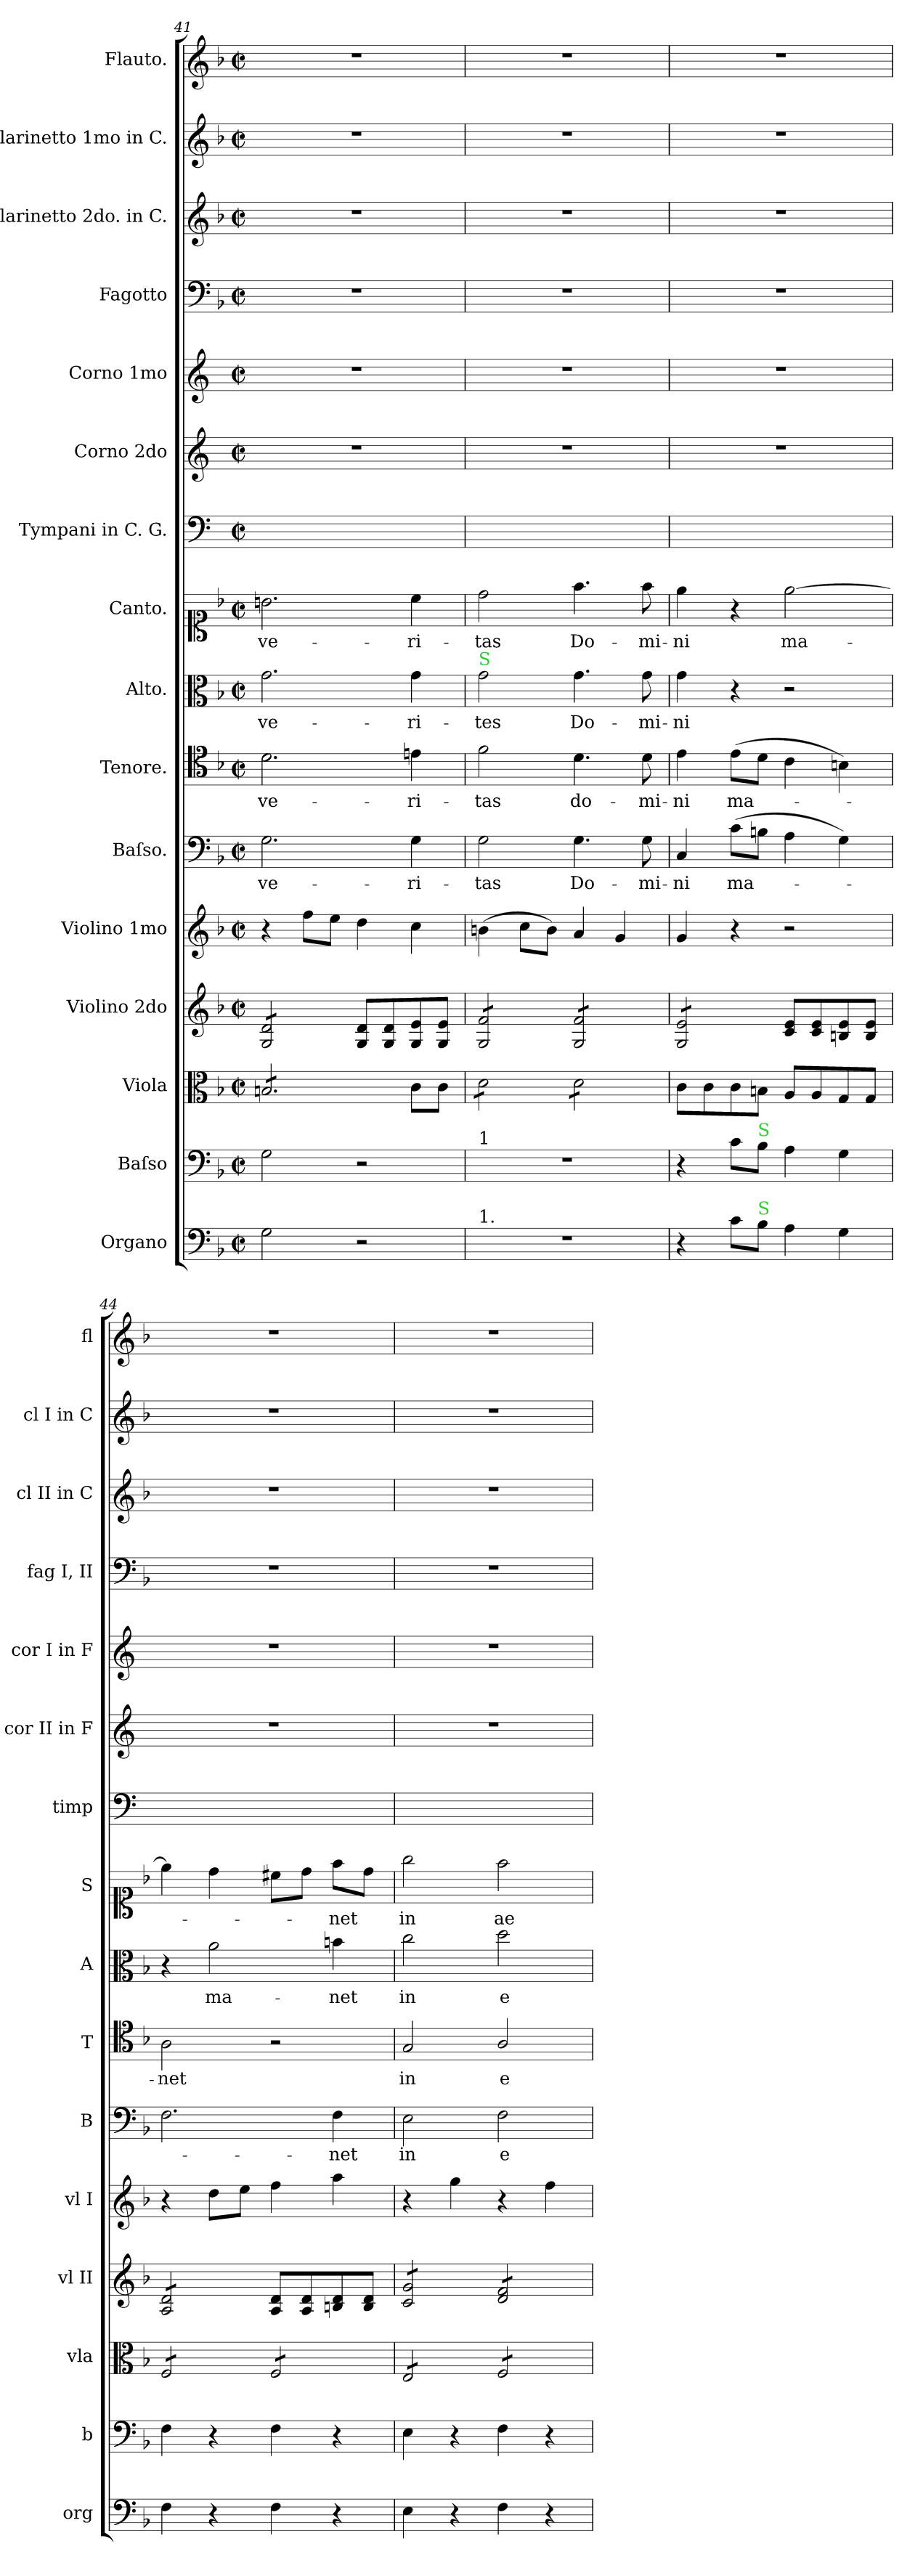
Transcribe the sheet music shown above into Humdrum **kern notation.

**kern	**kern	**kern	**kern	**kern	**kern	**text	**kern	**text	**kern	**text	**kern	**text	**kern	**kern	**kern	**kern	**kern	**kern	**kern
*part16	*part15	*part14	*part13	*part12	*part11	*part11	*part10	*part10	*part9	*part9	*part8	*part8	*part7	*part6	*part5	*part4	*part3	*part2	*part1
*staff16	*staff15	*staff14	*staff13	*staff12	*staff11	*staff11	*staff10	*staff10	*staff9	*staff9	*staff8	*staff8	*staff7	*staff6	*staff5	*staff4	*staff3	*staff2	*staff1
*I"Organo	*I"Baſso	*I"Viola	*I"Violino 2do	*I"Violino 1mo	*I"Baſso.	*	*I"Tenore.	*	*I"Alto.	*	*I"Canto.	*	*I"Tympani in C. G.	*I"Corno 2do	*I"Corno 1mo	*I"Fagotto	*I"Clarinetto 2do. in C.	*I"Clarinetto 1mo in C.	*I"Flauto.
*I'org	*I'b	*I'vla	*I'vl II	*I'vl I	*I'B	*	*I'T	*	*I'A	*	*I'S	*	*I'timp	*I'cor II in F	*I'cor I in F	*I'fag I, II	*I'cl II in C	*I'cl I in C	*I'fl
*clefF4	*clefF4	*clefC3	*clefG2	*clefG2	*clefF4	*	*clefC4	*	*clefC3	*	*clefC1	*	*clefF4	*clefG2	*clefG2	*clefF4	*clefG2	*clefG2	*clefG2
*	*	*	*	*	*	*	*	*	*	*	*	*	*	*ITrd4c7	*ITrd4c7	*	*	*	*
*k[b-]	*k[b-]	*k[b-]	*k[b-]	*k[b-]	*k[b-]	*	*k[b-]	*	*k[b-]	*	*k[b-]	*	*k[]	*k[b-]	*k[b-]	*k[b-]	*k[b-]	*k[b-]	*k[b-]
*F:	*F:	*F:	*F:	*F:	*F:	*	*F:	*	*F:	*	*F:	*	*	*	*	*F:	*F:	*F:	*F:
*M2/2	*M2/2	*M2/2	*M2/2	*M2/2	*M2/2	*	*M2/2	*	*M2/2	*	*M2/2	*	*M2/2	*M2/2	*M2/2	*M2/2	*M2/2	*M2/2	*M2/2
*met(c|)	*met(c|)	*met(c|)	*met(c|)	*met(c|)	*met(c|)	*	*met(c|)	*	*met(c|)	*	*met(c|)	*	*met(c|)	*met(c|)	*met(c|)	*met(c|)	*met(c|)	*met(c|)	*met(c|)
=41	=41	=41	=41	=41	=41	=41	=41	=41	=41	=41	=41	=41	=41	=41	=41	=41	=41	=41	=41
*	*	*tremolo	*	*	*	*	*	*	*	*	*	*	*	*	*	*	*	*	*
*	*	*	*tremolo	*	*	*	*	*	*	*	*	*	*	*	*	*	*	*	*
2G\	2G\	8Bn/L	8G/ 8d/L	4r	2.G\	ve-	2.d\	ve-	2.g\	ve-	2.bn\	ve-	1ryy	1r	1r	1r	1r	1r	1r
.	.	8Bn/	8G/ 8d/	.	.	.	.	.	.	.	.	.	.	.	.	.	.	.	.
.	.	8Bn/	8G/ 8d/	8ff\L	.	.	.	.	.	.	.	.	.	.	.	.	.	.	.
.	.	8Bn/	8G/ 8d/J	8ee\J	.	.	.	.	.	.	.	.	.	.	.	.	.	.	.
*	*	*	*Xtremolo	*	*	*	*	*	*	*	*	*	*	*	*	*	*	*	*
2r	2r	8Bn/	8G/ 8d/L	4dd\	.	.	.	.	.	.	.	.	.	.	.	.	.	.	.
.	.	8Bn/J	8G/ 8d/	.	.	.	.	.	.	.	.	.	.	.	.	.	.	.	.
*	*	*Xtremolo	*	*	*	*	*	*	*	*	*	*	*	*	*	*	*	*	*
.	.	8c\L	8G/ 8e/	4cc\	4G\	-ri-	4en\	-ri-	4g\	-ri-	4cc\	-ri-	.	.	.	.	.	.	.
.	.	8c\J	8G/ 8e/J	.	.	.	.	.	.	.	.	.	.	.	.	.	.	.	.
=42	=42	=42	=42	=42	=42	=42	=42	=42	=42	=42	=42	=42	=42	=42	=42	=42	=42	=42	=42
!	!	!	!	!	!	!	!	!	!LO:TX:a:color=limegreen:t=S	!	!	!	!	!	!	!	!	!	!
!	!LO:TX:a:t=1	!	!	!	!	!	!	!	!	!	!	!	!	!	!	!	!	!	!
!LO:TX:a:t=1.	!	!	!	!	!	!	!	!	!	!	!	!	!	!	!	!	!	!	!
*	*	*tremolo	*	*	*	*	*	*	*	*	*	*	*	*	*	*	*	*	*
*	*	*	*tremolo	*	*	*	*	*	*	*	*	*	*	*	*	*	*	*	*
1r	1r	8d\L	8G/ 8f/L	(4bn\	2G\	-tas	2f\	-tas	2g\	-tes	2dd\	-tas	1ryy	1r	1r	1r	1r	1r	1r
.	.	8d\	8G/ 8f/	.	.	.	.	.	.	.	.	.	.	.	.	.	.	.	.
.	.	8d\	8G/ 8f/	8cc\L	.	.	.	.	.	.	.	.	.	.	.	.	.	.	.
.	.	8d\J	8G/ 8f/J	8b\J)	.	.	.	.	.	.	.	.	.	.	.	.	.	.	.
.	.	8d\L	8G/ 8f/L	4a/	4.G\	Do-	4.d\	do-	4.g\	Do-	4.ff\	Do-	.	.	.	.	.	.	.
.	.	8d\	8G/ 8f/	.	.	.	.	.	.	.	.	.	.	.	.	.	.	.	.
.	.	8d\	8G/ 8f/	4g/	.	.	.	.	.	.	.	.	.	.	.	.	.	.	.
.	.	8d\J	8G/ 8f/J	.	8G\	-mi-	8d\	-mi-	8g\	-mi-	8ff\	-mi-	.	.	.	.	.	.	.
*	*	*Xtremolo	*	*	*	*	*	*	*	*	*	*	*	*	*	*	*	*	*
=43	=43	=43	=43	=43	=43	=43	=43	=43	=43	=43	=43	=43	=43	=43	=43	=43	=43	=43	=43
4r	4r	8c\L	8G/ 8e/L	4g/	4C/	-ni	4e\	-ni	4g\	-ni	4ee\	-ni	1ryy	1r	1r	1r	1r	1r	1r
.	.	8c\	8G/ 8e/	.	.	.	.	.	.	.	.	.	.	.	.	.	.	.	.
8c\L	8c\L	8c\	8G/ 8e/	4r	(8c\L	ma-	(8e\L	ma-	4r	.	4r	.	.	.	.	.	.	.	.
!	!LO:TX:a:color=limegreen:t=S	!	!	!	!	!	!	!	!	!	!	!	!	!	!	!	!	!	!
!LO:TX:a:color=limegreen:t=S	!	!	!	!	!	!	!	!	!	!	!	!	!	!	!	!	!	!	!
8B-\J	8B-\J	8Bn\J	8G/ 8e/J	.	8Bn\J	.	8d\J	.	.	.	.	.	.	.	.	.	.	.	.
*	*	*	*Xtremolo	*	*	*	*	*	*	*	*	*	*	*	*	*	*	*	*
4A\	4A\	8A/L	8c/ 8e/L	2r	4A\	.	4c\	.	2r	.	[2ee\	ma-	.	.	.	.	.	.	.
.	.	8A/	8c/ 8e/	.	.	.	.	.	.	.	.	.	.	.	.	.	.	.	.
4G\	4G\	8G/	8Bn/ 8e/	.	4G\)	.	4Bn\)	.	.	.	.	.	.	.	.	.	.	.	.
.	.	8G/J	8B/ 8e/J	.	.	.	.	.	.	.	.	.	.	.	.	.	.	.	.
=44	=44	=44	=44	=44	=44	=44	=44	=44	=44	=44	=44	=44	=44	=44	=44	=44	=44	=44	=44
*	*	*tremolo	*	*	*	*	*	*	*	*	*	*	*	*	*	*	*	*	*
*	*	*	*tremolo	*	*	*	*	*	*	*	*	*	*	*	*	*	*	*	*
4F\	4F\	8F/L	8A/ 8d/L	4r	2.F\	.	2A\	-net	4r	.	4ee\]	.	1ryy	1r	1r	1r	1r	1r	1r
.	.	8F/	8A/ 8d/	.	.	.	.	.	.	.	.	.	.	.	.	.	.	.	.
4r	4r	8F/	8A/ 8d/	8dd\L	.	.	.	.	2a\	ma-	4dd\	.	.	.	.	.	.	.	.
.	.	8F/J	8A/ 8d/J	8ee\J	.	.	.	.	.	.	.	.	.	.	.	.	.	.	.
*	*	*	*Xtremolo	*	*	*	*	*	*	*	*	*	*	*	*	*	*	*	*
4F\	4F\	8F/L	8A/ 8d/L	4ff\	.	.	2r	.	.	.	8cc#X\L	.	.	.	.	.	.	.	.
.	.	8F/	8A/ 8d/	.	.	.	.	.	.	.	8dd\J	.	.	.	.	.	.	.	.
4r	4r	8F/	8Bn/ 8d/	4aa\	4F\	-net	.	.	4bn\	-net	8ff\L	-net	.	.	.	.	.	.	.
.	.	8F/J	8B/ 8d/J	.	.	.	.	.	.	.	8dd\J	.	.	.	.	.	.	.	.
=45	=45	=45	=45	=45	=45	=45	=45	=45	=45	=45	=45	=45	=45	=45	=45	=45	=45	=45	=45
*	*	*	*tremolo	*	*	*	*	*	*	*	*	*	*	*	*	*	*	*	*
4E\	4E\	8E/L	8c/ 8g/L	4r	2E\	in	2G/	in	2cc\	in	2gg\	in	1ryy	1r	1r	1r	1r	1r	1r
.	.	8E/	8c/ 8g/	.	.	.	.	.	.	.	.	.	.	.	.	.	.	.	.
4r	4r	8E/	8c/ 8g/	4gg\	.	.	.	.	.	.	.	.	.	.	.	.	.	.	.
.	.	8E/J	8c/ 8g/J	.	.	.	.	.	.	.	.	.	.	.	.	.	.	.	.
4F\	4F\	8F/L	8d/ 8f/L	4r	2F\	e-	2A/	e-	2dd\	e-	2ff\	ae-	.	.	.	.	.	.	.
.	.	8F/	8d/ 8f/	.	.	.	.	.	.	.	.	.	.	.	.	.	.	.	.
4r	4r	8F/	8d/ 8f/	4ff\	.	.	.	.	.	.	.	.	.	.	.	.	.	.	.
.	.	8F/J	8d/ 8f/J	.	.	.	.	.	.	.	.	.	.	.	.	.	.	.	.
*	*	*	*Xtremolo	*	*	*	*	*	*	*	*	*	*	*	*	*	*	*	*
*	*	*Xtremolo	*	*	*	*	*	*	*	*	*	*	*	*	*	*	*	*	*
=	=	=	=	=	=	=	=	=	=	=	=	=	=	=	=	=	=	=	=
*-	*-	*-	*-	*-	*-	*-	*-	*-	*-	*-	*-	*-	*-	*-	*-	*-	*-	*-	*-
